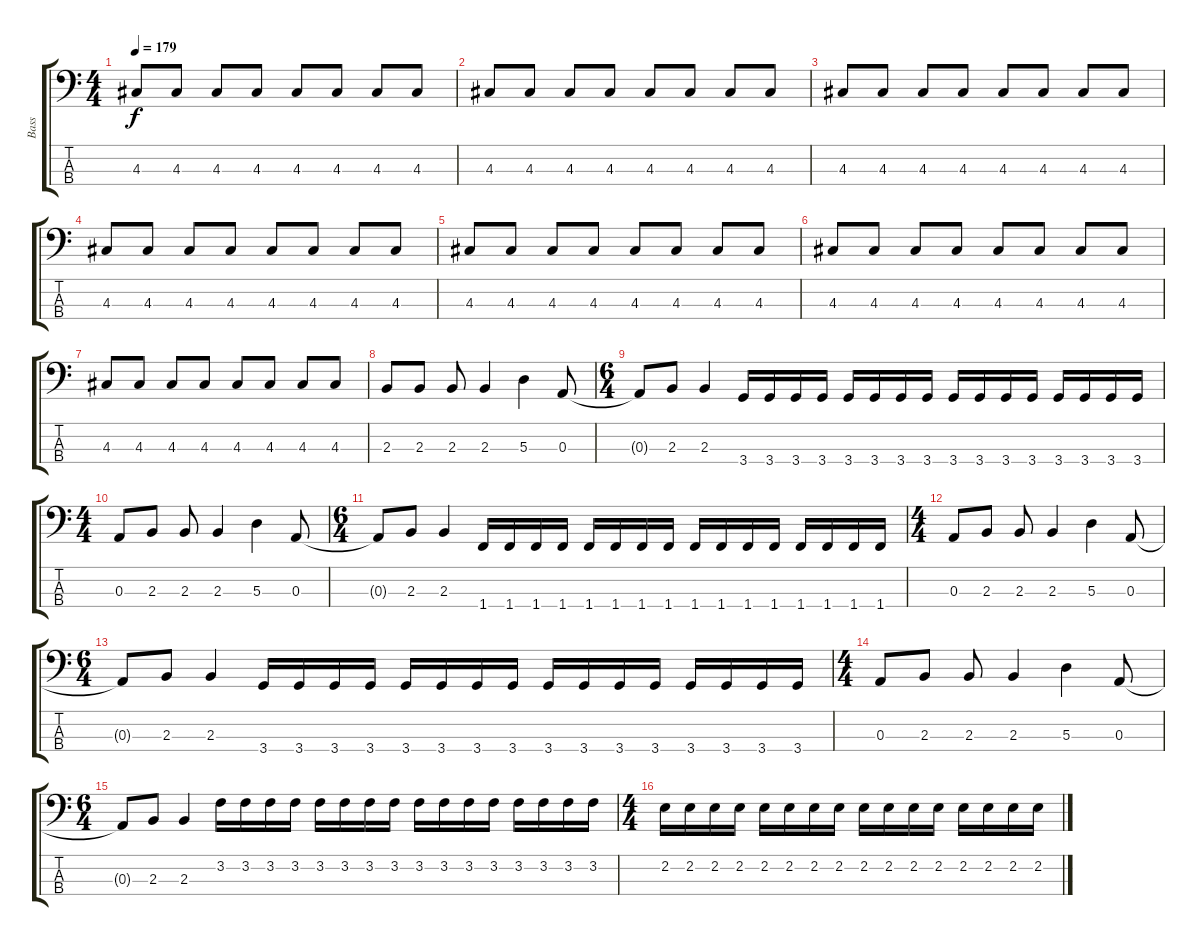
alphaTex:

\track ("Bass" "Bass") {instrument electricbasspick}
\staff {score tabs}
\tuning (G2 D2 A1 E1) {hide}
\ts (4 4)
\tempo 179
\clef f4
\ks c
4.3.8{dy f} 4.3.8 4.3.8 4.3.8 4.3.8 4.3.8 4.3.8 4.3.8 |
4.3.8 4.3.8 4.3.8 4.3.8 4.3.8 4.3.8 4.3.8 4.3.8 |
4.3.8 4.3.8 4.3.8 4.3.8 4.3.8 4.3.8 4.3.8 4.3.8 |
4.3.8 4.3.8 4.3.8 4.3.8 4.3.8 4.3.8 4.3.8 4.3.8 |
4.3.8 4.3.8 4.3.8 4.3.8 4.3.8 4.3.8 4.3.8 4.3.8 |
4.3.8 4.3.8 4.3.8 4.3.8 4.3.8 4.3.8 4.3.8 4.3.8 |
4.3.8 4.3.8 4.3.8 4.3.8 4.3.8 4.3.8 4.3.8 4.3.8 |
2.3.8 2.3.8 2.3.8 2.3.4 5.3.4 0.3.8 |
\ts (6 4)
0.3{t}.8 2.3.8 2.3.4 3.4.16 3.4.16 3.4.16 3.4.16 3.4.16 3.4.16 3.4.16 3.4.16 3.4.16 3.4.16 3.4.16 3.4.16 3.4.16 3.4.16 3.4.16 3.4.16 |
\ts (4 4)
0.3.8 2.3.8 2.3.8 2.3.4 5.3.4 0.3.8 |
\ts (6 4)
0.3{t}.8 2.3.8 2.3.4 1.4.16 1.4.16 1.4.16 1.4.16 1.4.16 1.4.16 1.4.16 1.4.16 1.4.16 1.4.16 1.4.16 1.4.16 1.4.16 1.4.16 1.4.16 1.4.16 |
\ts (4 4)
0.3.8 2.3.8 2.3.8 2.3.4 5.3.4 0.3.8 |
\ts (6 4)
0.3{t}.8 2.3.8 2.3.4 3.4.16 3.4.16 3.4.16 3.4.16 3.4.16 3.4.16 3.4.16 3.4.16 3.4.16 3.4.16 3.4.16 3.4.16 3.4.16 3.4.16 3.4.16 3.4.16 |
\ts (4 4)
0.3.8 2.3.8 2.3.8 2.3.4 5.3.4 0.3.8 |
\ts (6 4)
0.3{t}.8 2.3.8 2.3.4 3.2.16 3.2.16 3.2.16 3.2.16 3.2.16 3.2.16 3.2.16 3.2.16 3.2.16 3.2.16 3.2.16 3.2.16 3.2.16 3.2.16 3.2.16 3.2.16 |
\ts (4 4)
2.2.16 2.2.16 2.2.16 2.2.16 2.2.16 2.2.16 2.2.16 2.2.16 2.2.16 2.2.16 2.2.16 2.2.16 2.2.16 2.2.16 2.2.16 2.2.16
